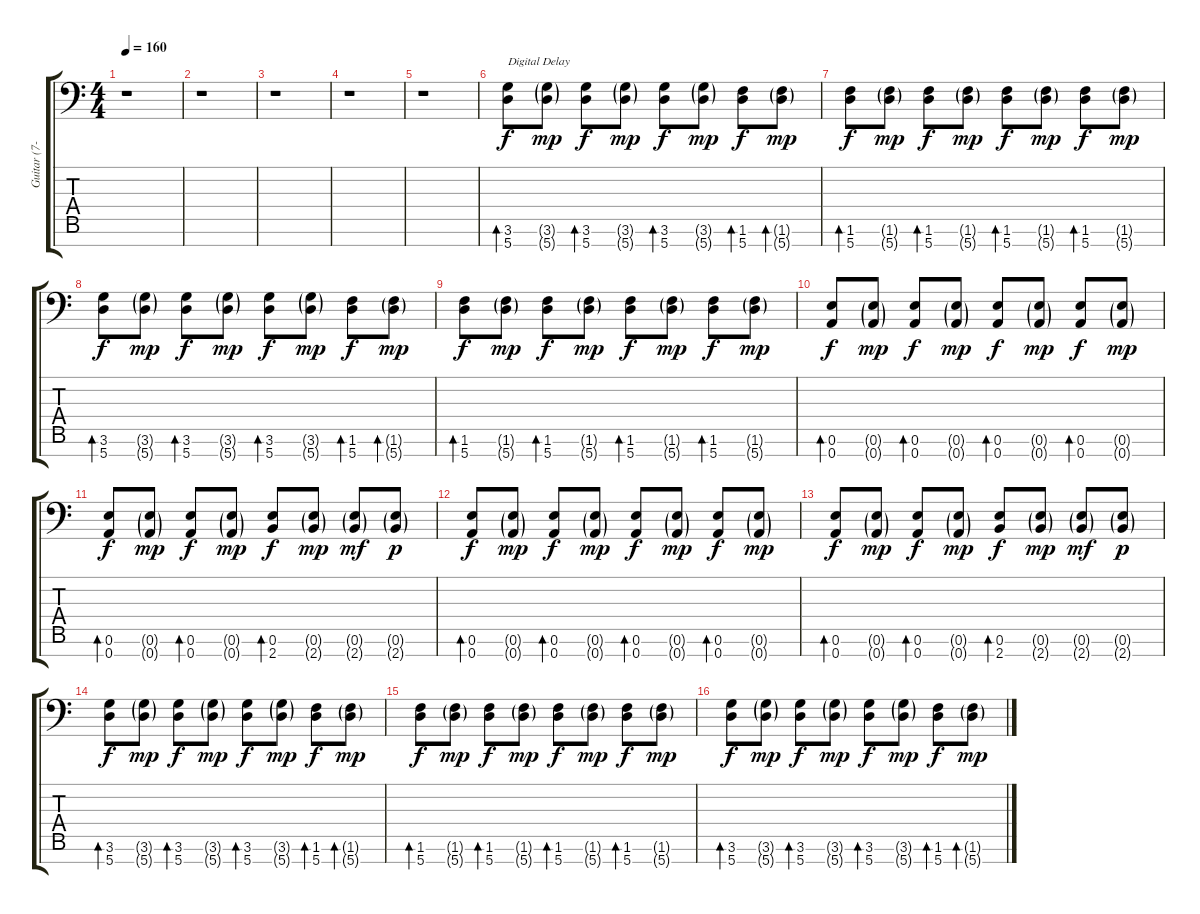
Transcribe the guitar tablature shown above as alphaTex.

\track ("Guitar (7-String Distorted)" "Guitar (7-") {instrument distortionguitar}
\staff {score tabs}
\tuning (E4 B3 G3 D3 A2 E2 A1) {hide}
\ts (4 4)
\tempo 160
\clef f4
\ks c
r.1{dy f} |
r.1 |
r.1 |
r.1 |
r.1 |
(3.6 5.7).8{bd 120 txt "Digital Delay"} (3.6{g} 5.7{g}).8{dy mp} (3.6 5.7).8{bd 120 dy f} (3.6{g} 5.7{g}).8{dy mp} (3.6 5.7).8{bd 120 dy f} (3.6{g} 5.7{g}).8{dy mp} (1.6 5.7).8{bd 120 dy f} (1.6{g} 5.7{g}).8{bd 120 dy mp} |
(1.6 5.7).8{bd 120 dy f} (1.6{g} 5.7{g}).8{dy mp} (1.6 5.7).8{bd 120 dy f} (1.6{g} 5.7{g}).8{dy mp} (1.6 5.7).8{bd 120 dy f} (1.6{g} 5.7{g}).8{dy mp} (1.6 5.7).8{bd 120 dy f} (1.6{g} 5.7{g}).8{dy mp} |
(3.6 5.7).8{bd 120 dy f} (3.6{g} 5.7{g}).8{dy mp} (3.6 5.7).8{bd 120 dy f} (3.6{g} 5.7{g}).8{dy mp} (3.6 5.7).8{bd 120 dy f} (3.6{g} 5.7{g}).8{dy mp} (1.6 5.7).8{bd 120 dy f} (1.6{g} 5.7{g}).8{bd 120 dy mp} |
(1.6 5.7).8{bd 120 dy f} (1.6{g} 5.7{g}).8{dy mp} (1.6 5.7).8{bd 120 dy f} (1.6{g} 5.7{g}).8{dy mp} (1.6 5.7).8{bd 120 dy f} (1.6{g} 5.7{g}).8{dy mp} (1.6 5.7).8{bd 120 dy f} (1.6{g} 5.7{g}).8{dy mp} |
(0.6 0.7).8{bd 120 dy f} (0.6{g} 0.7{g}).8{dy mp} (0.6 0.7).8{bd 120 dy f} (0.6{g} 0.7{g}).8{dy mp} (0.6 0.7).8{bd 120 dy f} (0.6{g} 0.7{g}).8{dy mp} (0.6 0.7).8{bd 120 dy f} (0.6{g} 0.7{g}).8{dy mp} |
(0.6 0.7).8{bd 120 dy f} (0.6{g} 0.7{g}).8{dy mp} (0.6 0.7).8{bd 120 dy f} (0.6{g} 0.7{g}).8{dy mp} (0.6 2.7).8{bd 120 dy f} (0.6{g} 2.7{g}).8{dy mp} (0.6{g} 2.7{g}).8{dy mf} (0.6{g} 2.7{g}).8{dy p} |
(0.6 0.7).8{bd 120 dy f} (0.6{g} 0.7{g}).8{dy mp} (0.6 0.7).8{bd 120 dy f} (0.6{g} 0.7{g}).8{dy mp} (0.6 0.7).8{bd 120 dy f} (0.6{g} 0.7{g}).8{dy mp} (0.6 0.7).8{bd 120 dy f} (0.6{g} 0.7{g}).8{dy mp} |
(0.6 0.7).8{bd 120 dy f} (0.6{g} 0.7{g}).8{dy mp} (0.6 0.7).8{bd 120 dy f} (0.6{g} 0.7{g}).8{dy mp} (0.6 2.7).8{bd 120 dy f} (0.6{g} 2.7{g}).8{dy mp} (0.6{g} 2.7{g}).8{dy mf} (0.6{g} 2.7{g}).8{dy p} |
(3.6 5.7).8{bd 120 dy f} (3.6{g} 5.7{g}).8{dy mp} (3.6 5.7).8{bd 120 dy f} (3.6{g} 5.7{g}).8{dy mp} (3.6 5.7).8{bd 120 dy f} (3.6{g} 5.7{g}).8{dy mp} (1.6 5.7).8{bd 120 dy f} (1.6{g} 5.7{g}).8{bd 120 dy mp} |
(1.6 5.7).8{bd 120 dy f} (1.6{g} 5.7{g}).8{dy mp} (1.6 5.7).8{bd 120 dy f} (1.6{g} 5.7{g}).8{dy mp} (1.6 5.7).8{bd 120 dy f} (1.6{g} 5.7{g}).8{dy mp} (1.6 5.7).8{bd 120 dy f} (1.6{g} 5.7{g}).8{dy mp} |
(3.6 5.7).8{bd 120 dy f} (3.6{g} 5.7{g}).8{dy mp} (3.6 5.7).8{bd 120 dy f} (3.6{g} 5.7{g}).8{dy mp} (3.6 5.7).8{bd 120 dy f} (3.6{g} 5.7{g}).8{dy mp} (1.6 5.7).8{bd 120 dy f} (1.6{g} 5.7{g}).8{bd 120 dy mp}
